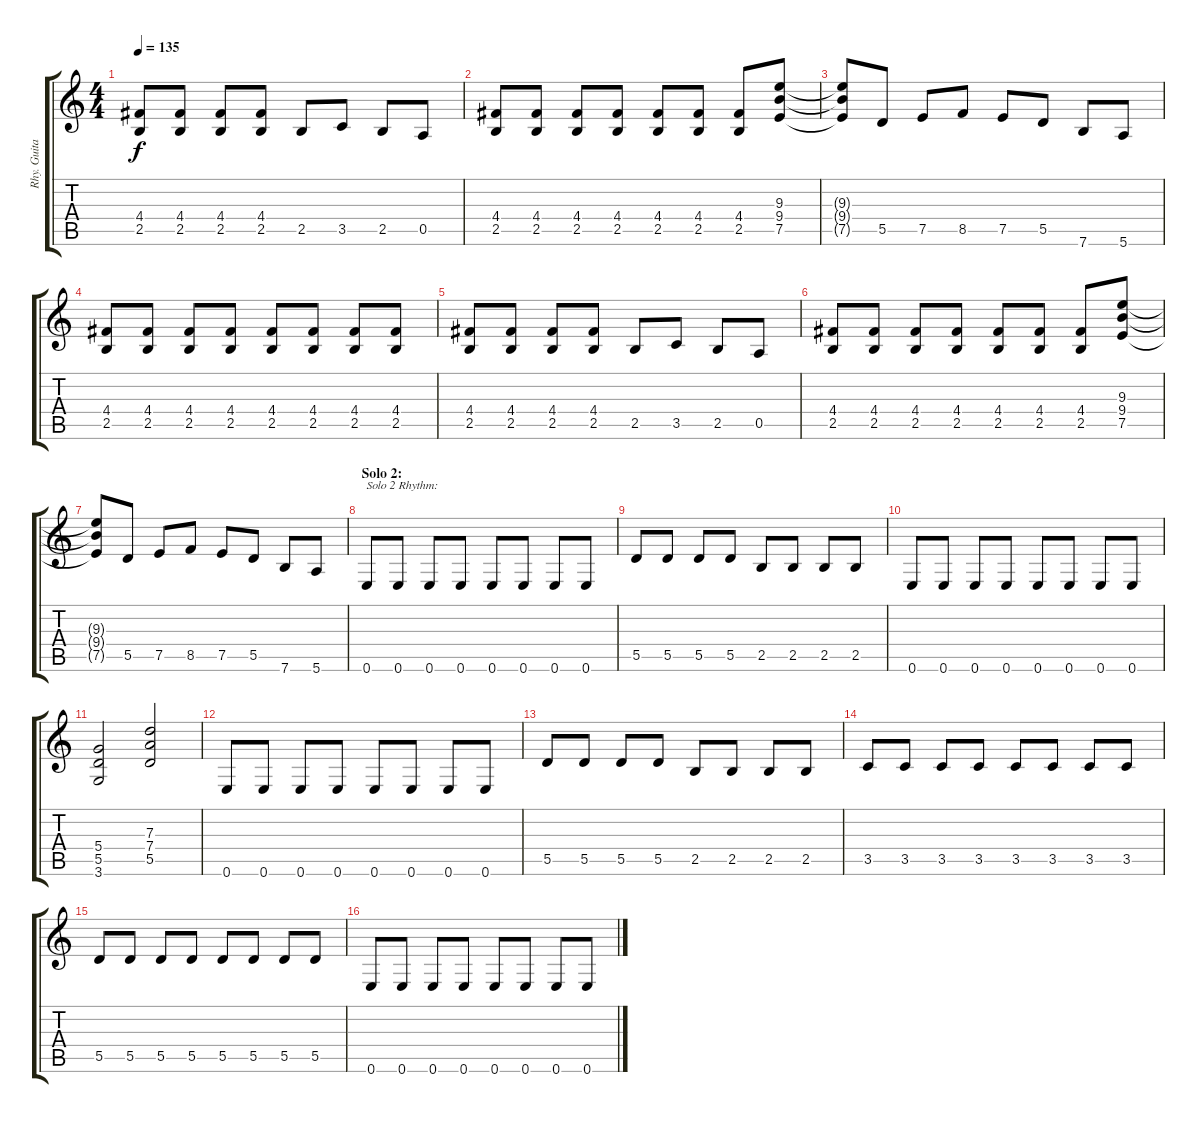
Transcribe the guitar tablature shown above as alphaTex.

\track ("Rhy. Guitar 1" "Rhy. Guita") {instrument distortionguitar}
\staff {score tabs}
\tuning (E4 B3 G3 D3 A2 E2) {hide}
\ts (4 4)
\tempo 135
\clef g2
\ks c
(4.4 2.5).8{dy f} (4.4 2.5).8 (4.4 2.5).8 (4.4 2.5).8 2.5.8 3.5.8 2.5.8 0.5.8 |
(4.4 2.5).8 (4.4 2.5).8 (4.4 2.5).8 (4.4 2.5).8 (4.4 2.5).8 (4.4 2.5).8 (4.4 2.5).8 (9.3 9.4 7.5).8 |
(9.3{t} 9.4{t} 7.5{t}).8 5.5.8 7.5.8 8.5.8 7.5.8 5.5.8 7.6.8 5.6.8 |
(4.4 2.5).8 (4.4 2.5).8 (4.4 2.5).8 (4.4 2.5).8 (4.4 2.5).8 (4.4 2.5).8 (4.4 2.5).8 (4.4 2.5).8 |
(4.4 2.5).8 (4.4 2.5).8 (4.4 2.5).8 (4.4 2.5).8 2.5.8 3.5.8 2.5.8 0.5.8 |
(4.4 2.5).8 (4.4 2.5).8 (4.4 2.5).8 (4.4 2.5).8 (4.4 2.5).8 (4.4 2.5).8 (4.4 2.5).8 (9.3 9.4 7.5).8 |
(9.3{t} 9.4{t} 7.5{t}).8 5.5.8 7.5.8 8.5.8 7.5.8 5.5.8 7.6.8 5.6.8 |
\section ("" "Solo 2:")
0.6.8{txt "Solo 2 Rhythm:"} 0.6.8 0.6.8 0.6.8 0.6.8 0.6.8 0.6.8 0.6.8 |
5.5.8 5.5.8 5.5.8 5.5.8 2.5.8 2.5.8 2.5.8 2.5.8 |
0.6.8 0.6.8 0.6.8 0.6.8 0.6.8 0.6.8 0.6.8 0.6.8 |
(5.4 5.5 3.6).2 (7.3 7.4 5.5).2 |
0.6.8 0.6.8 0.6.8 0.6.8 0.6.8 0.6.8 0.6.8 0.6.8 |
5.5.8 5.5.8 5.5.8 5.5.8 2.5.8 2.5.8 2.5.8 2.5.8 |
3.5.8 3.5.8 3.5.8 3.5.8 3.5.8 3.5.8 3.5.8 3.5.8 |
5.5.8 5.5.8 5.5.8 5.5.8 5.5.8 5.5.8 5.5.8 5.5.8 |
0.6.8 0.6.8 0.6.8 0.6.8 0.6.8 0.6.8 0.6.8 0.6.8
